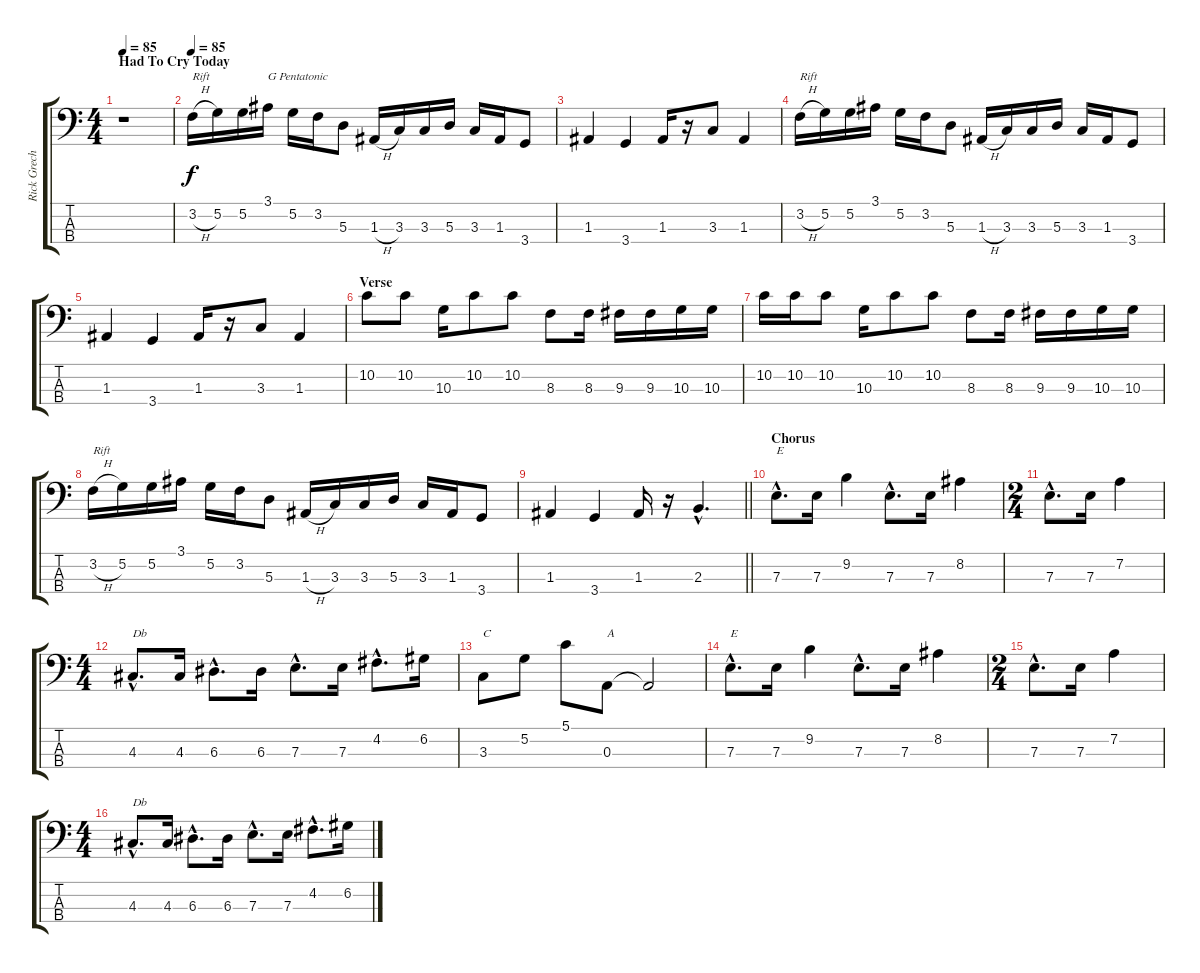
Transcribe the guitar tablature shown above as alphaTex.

\track ("Rick Grech (Bass)" "Rick Grech") {instrument electricbassfinger}
\staff {score tabs}
\tuning (G2 D2 A1 E1) {hide}
\ts (4 4)
\section ("" "Had To Cry Today")
\tempo 85
\clef f4
\ks c
r.1{dy f instrument electricbassfinger} |
\tempo 85
3.2{h}.16{txt "Rift"} 5.2.16 5.2.16 3.1.16{txt "G Pentatonic"} 5.2.16 3.2.16 5.3.8 1.3{h}.16 3.3.16 3.3.16 5.3.16 3.3.16 1.3.16 3.4.8 |
1.3.4 3.4.4 1.3.16 r.16 3.3.8 1.3.4 |
3.2{h}.16{txt "Rift"} 5.2.16 5.2.16 3.1.16 5.2.16 3.2.16 5.3.8 1.3{h}.16 3.3.16 3.3.16 5.3.16 3.3.16 1.3.16 3.4.8 |
1.3.4 3.4.4 1.3.16 r.16 3.3.8 1.3.4 |
\section ("" "Verse")
10.2.8 10.2.8 10.3.16 10.2.8 10.2.8 8.3.8 8.3.16 9.3.16 9.3.16 10.3.16 10.3.16 |
10.2.16 10.2.16 10.2.8 10.3.16 10.2.8 10.2.8 8.3.8 8.3.16 9.3.16 9.3.16 10.3.16 10.3.16 |
3.2{h}.16{txt "Rift"} 5.2.16 5.2.16 3.1.16 5.2.16 3.2.16 5.3.8 1.3{h}.16 3.3.16 3.3.16 5.3.16 3.3.16 1.3.16 3.4.8 |
\barLineRight lightlight
1.3.4 3.4.4 1.3.16 r.16 2.3{hac}.4{d} |
\section ("" "Chorus")
7.3{hac}.8{d txt "E"} 7.3.16 9.2.4 7.3{hac}.8{d} 7.3.16 8.2.4 |
\ts (2 4)
7.3{hac}.8{d} 7.3.16 7.2.4 |
\ts (4 4)
4.3{hac}.8{d txt "Db"} 4.3.16 6.3{hac}.8{d} 6.3.16 7.3{hac}.8{d} 7.3.16 4.2{hac}.8{d} 6.2.16 |
3.3.8{txt "C"} 5.2.8 5.1.8 0.3.8{txt "A"} 0.3{t}.2 |
7.3{hac}.8{d txt "E"} 7.3.16 9.2.4 7.3{hac}.8{d} 7.3.16 8.2.4 |
\ts (2 4)
7.3{hac}.8{d} 7.3.16 7.2.4 |
\ts (4 4)
4.3{hac}.8{d txt "Db"} 4.3.16 6.3{hac}.8{d} 6.3.16 7.3{hac}.8{d} 7.3.16 4.2{hac}.8{d} 6.2.16
